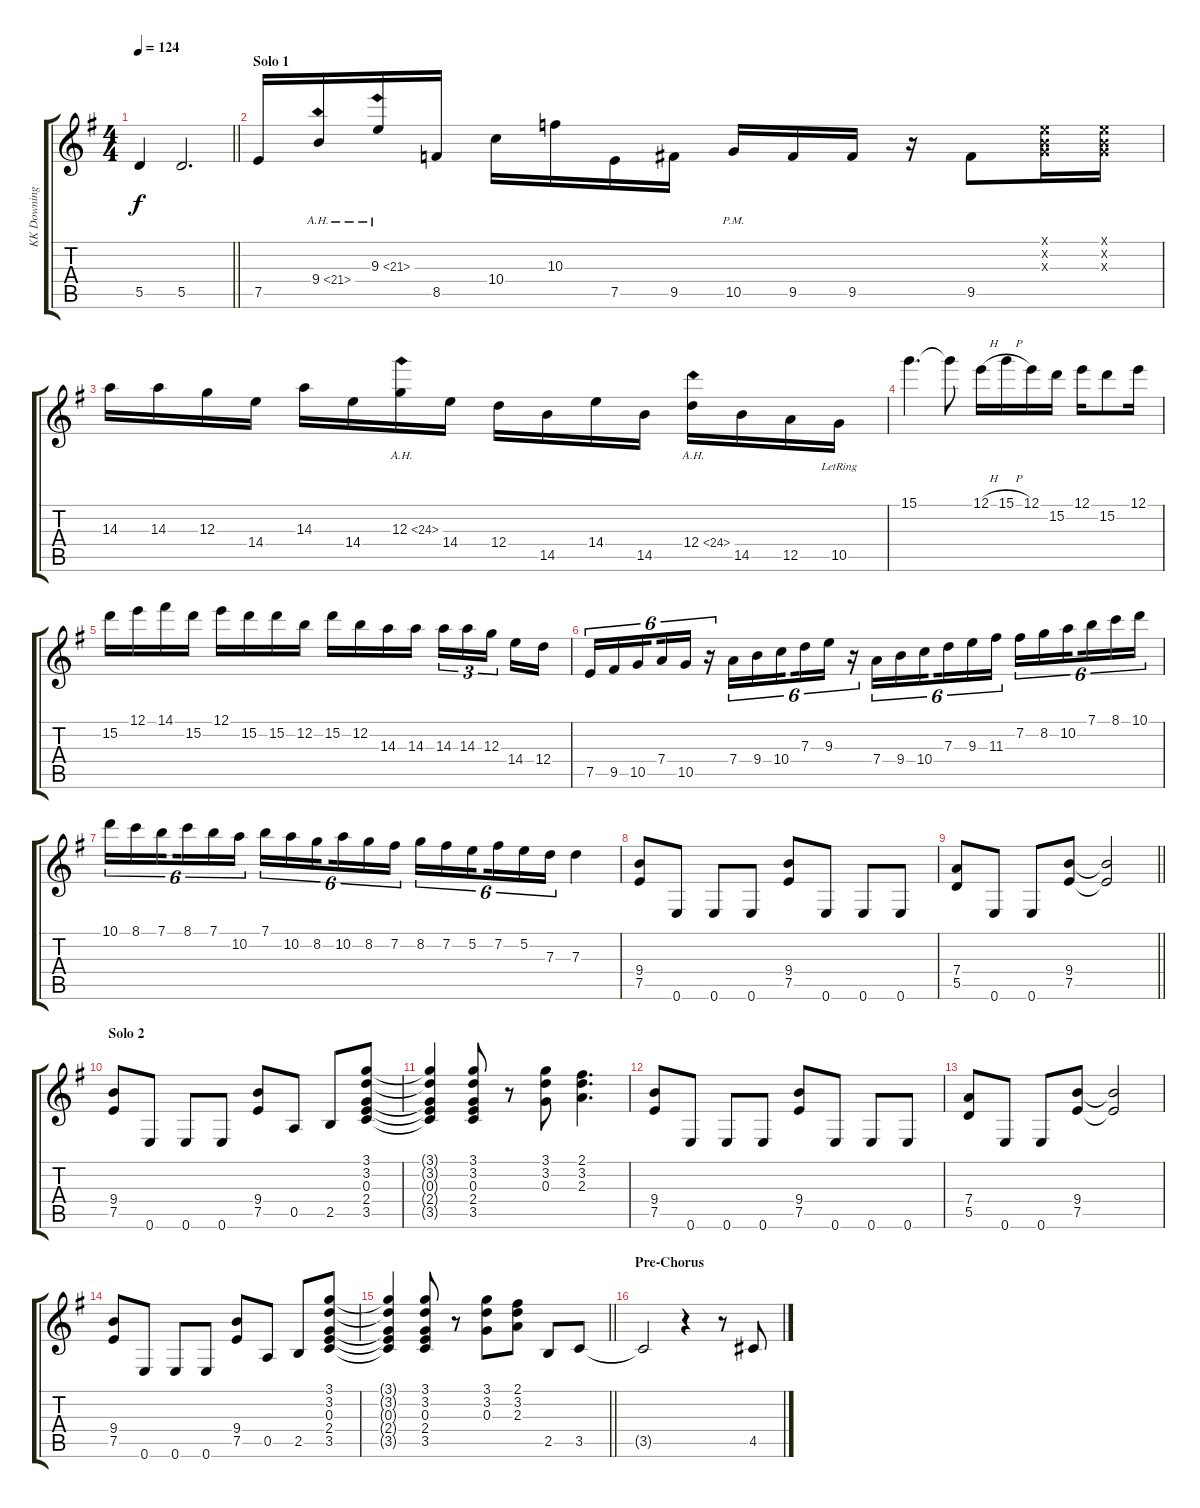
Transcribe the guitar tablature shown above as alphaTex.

\track ("KK Downing" "KK Downing") {instrument distortionguitar}
\staff {score tabs}
\tuning (E4 B3 G3 D3 A2 E2) {hide}
\ts (4 4)
\tempo 124
\clef g2
\barLineRight lightlight
\ks g
5.5.4{dy f} 5.5.2{d} |
\section ("" "Solo 1")
7.5.16 9.4{ah 12}.16 9.3{ah 12}.16 8.5.16 10.4.16 10.3.16 7.5.16 9.5.16 10.5{pm}.16 9.5.16 9.5.16 r.16 9.5.8 (0.1{x} 0.2{x} 0.3{x}).16 (0.1{x} 0.2{x} 0.3{x}).16 |
14.3.16 14.3.16 12.3.16 14.4.16 14.3.16 14.4.16 12.3{ah 12}.16 14.4.16 12.4.16 14.5.16 14.4.16 14.5.16 12.4{ah 12}.16 14.5.16 12.5.16 10.5{lr}.16 |
15.1.4{d} 15.1{t}.8 12.1{h}.16 15.1{h}.16 12.1.16 15.2.16 12.1.16 15.2.8 12.1.16 |
15.2.16 12.1.16 14.1.16 15.2.16 12.1.16 15.2.16 15.2.16 12.2.16 15.2.16 12.2.16 14.3.16 14.3.16 14.3.16{tu (3 2)} 14.3.16{tu (3 2)} 12.3.16{tu (3 2) beam splitsecondary} 14.4.16 12.4.16 |
7.5.16{tu (6 4)} 9.5.16{tu (6 4)} 10.5.16{tu (6 4) beam splitsecondary} 7.4.16{tu (6 4)} 10.5.16{tu (6 4)} r.16{tu (6 4)} 7.4.16{tu (6 4)} 9.4.16{tu (6 4)} 10.4.16{tu (6 4) beam splitsecondary} 7.3.16{tu (6 4)} 9.3.16{tu (6 4)} r.16{tu (6 4)} 7.4.16{tu (6 4)} 9.4.16{tu (6 4)} 10.4.16{tu (6 4) beam splitsecondary} 7.3.16{tu (6 4)} 9.3.16{tu (6 4)} 11.3.16{tu (6 4)} 7.2.16{tu (6 4)} 8.2.16{tu (6 4)} 10.2.16{tu (6 4) beam splitsecondary} 7.1.16{tu (6 4)} 8.1.16{tu (6 4)} 10.1.16{tu (6 4)} |
10.1.16{tu (6 4)} 8.1.16{tu (6 4)} 7.1.16{tu (6 4) beam splitsecondary} 8.1.16{tu (6 4)} 7.1.16{tu (6 4)} 10.2.16{tu (6 4)} 7.1.16{tu (6 4)} 10.2.16{tu (6 4)} 8.2.16{tu (6 4) beam splitsecondary} 10.2.16{tu (6 4)} 8.2.16{tu (6 4)} 7.2.16{tu (6 4)} 8.2.16{tu (6 4)} 7.2.16{tu (6 4)} 5.2.16{tu (6 4) beam splitsecondary} 7.2.16{tu (6 4)} 5.2.16{tu (6 4)} 7.3.16{tu (6 4)} 7.3.4 |
(9.4 7.5).8 0.6.8 0.6.8 0.6.8 (9.4 7.5).8 0.6.8 0.6.8 0.6.8 |
\barLineRight lightlight
(7.4 5.5).8 0.6.8 0.6.8 (9.4 7.5).8 (9.4{t} 7.5{t}).2 |
\section ("" "Solo 2")
(9.4 7.5).8{volume 10} 0.6.8 0.6.8 0.6.8 (9.4 7.5).8 0.5.8 2.5.8 (3.1 3.2 0.3 2.4 3.5).8 |
(3.1{t} 3.2{t} 0.3{t} 2.4{t} 3.5{t}).4 (3.1 3.2 0.3 2.4 3.5).8 r.8 (3.1 3.2 0.3).8 (2.1 3.2 2.3).4{d} |
(9.4 7.5).8 0.6.8 0.6.8 0.6.8 (9.4 7.5).8 0.6.8 0.6.8 0.6.8 |
(7.4 5.5).8 0.6.8 0.6.8 (9.4 7.5).8 (9.4{t} 7.5{t}).2 |
(9.4 7.5).8 0.6.8 0.6.8 0.6.8 (9.4 7.5).8 0.5.8 2.5.8 (3.1 3.2 0.3 2.4 3.5).8 |
\barLineRight lightlight
(3.1{t} 3.2{t} 0.3{t} 2.4{t} 3.5{t}).4 (3.1 3.2 0.3 2.4 3.5).8 r.8 (3.1 3.2 0.3).8 (2.1 3.2 2.3).8 2.5.8 3.5.8 |
\section ("" "Pre-Chorus")
3.5{t}.2{volume 13} r.4 r.8 4.5.8
